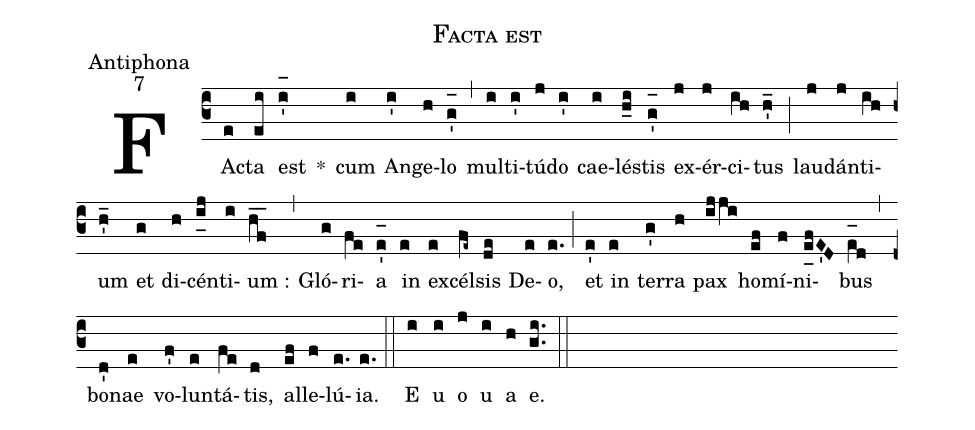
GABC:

name:Facta est;
office-part:Antiphona;
mode:7;
%%
(c3) FA(e)cta(ei) est(i'_[oh:h]) *() cum(i) An(i')ge(h)lo(g'_[oh:h]) (,) mul(i)ti(i')tú(j)do(i') cae(i)lé(h_i)stis(g'_[oh:h]) ex(j)ér(j)ci(ih)tus(h'_) (;) lau(j)dán(j)ti(ih)um(h'_) et(g) di(h)cén(i_[uh:l]j)ti(i)um :(hf__) (,) Gló(g)ri(fe)a(e'_[oh:h]) in(e) ex(e)cél(fe~)sis(de) De(e)o,(e.) (;) et(e') in(e) ter(g')ra(h) pax(ijji) ho(ef)mí(f)ni(e_[uh:l]fE'D)bus(e_[oh:h][ll:1]d) (,) bo(d')nae(e) vo(f')lun(e)tá(fe)tis,(d) al(ef)le(f)lú(e.){ia}.(e.) (::) <eu>E(i) u(i) o(j) u(i) a(h) e.</eu>(gi..) (::)
